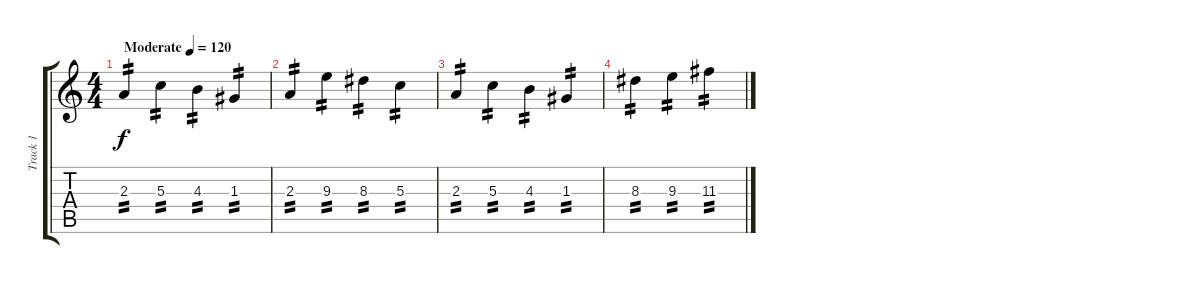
\track ("Track 1" "Track 1") {instrument overdrivenguitar}
\staff {score tabs}
\tuning (E4 B3 G3 D3 A2 E2) {hide}
\ts (4 4)
\tempo (120 "Moderate")
\clef g2
\ks c
2.3.4{tp 2 dy f instrument overdrivenguitar} 5.3.4{tp 2} 4.3.4{tp 2} 1.3.4{tp 2} |
2.3.4{tp 2} 9.3.4{tp 2} 8.3.4{tp 2} 5.3.4{tp 2} |
2.3.4{tp 2} 5.3.4{tp 2} 4.3.4{tp 2} 1.3.4{tp 2} |
8.3.4{tp 2} 9.3.4{tp 2} 11.3.4{tp 2}
